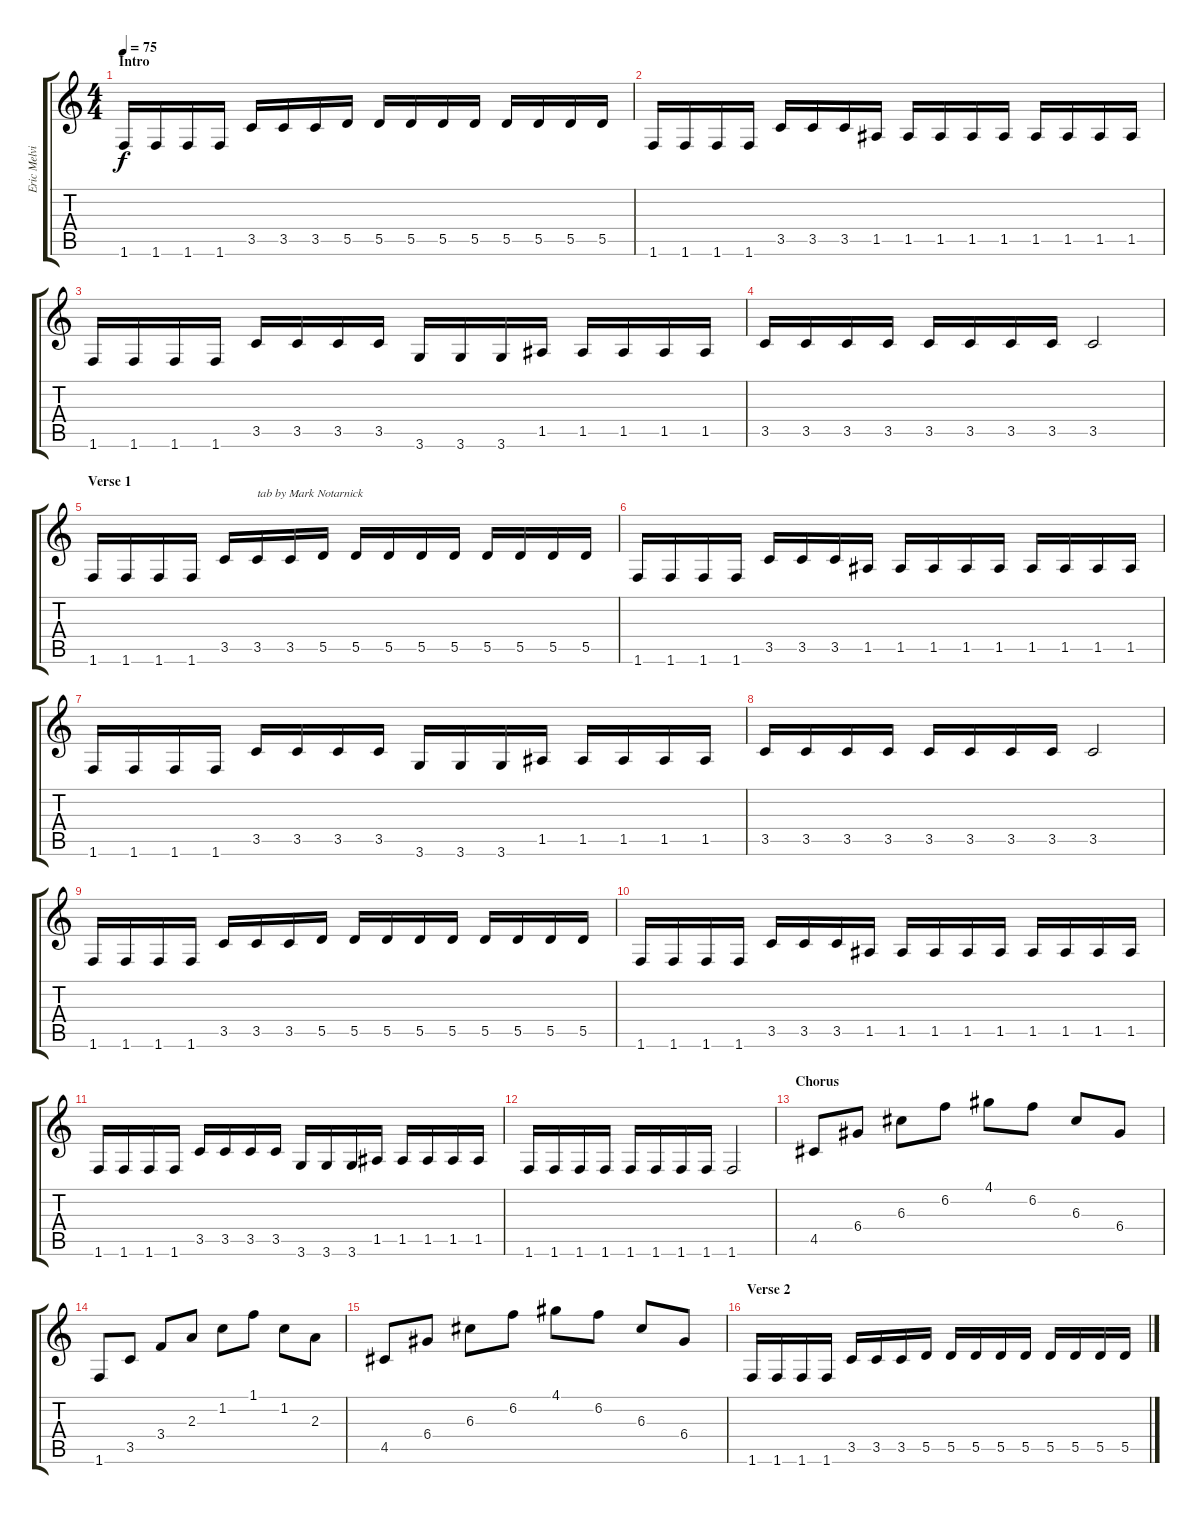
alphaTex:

\track ("Eric Melvin" "Eric Melvi") {instrument electricguitarmuted}
\staff {score tabs}
\tuning (E4 B3 G3 D3 A2 E2) {hide}
\ts (4 4)
\section ("" "Intro")
\tempo 75
\clef g2
\ks c
1.6.16{dy f instrument electricguitarmuted} 1.6.16 1.6.16 1.6.16 3.5.16 3.5.16 3.5.16 5.5.16 5.5.16 5.5.16 5.5.16 5.5.16 5.5.16 5.5.16 5.5.16 5.5.16 |
1.6.16 1.6.16 1.6.16 1.6.16 3.5.16 3.5.16 3.5.16 1.5.16 1.5.16 1.5.16 1.5.16 1.5.16 1.5.16 1.5.16 1.5.16 1.5.16 |
1.6.16 1.6.16 1.6.16 1.6.16 3.5.16 3.5.16 3.5.16 3.5.16 3.6.16 3.6.16 3.6.16 1.5.16 1.5.16 1.5.16 1.5.16 1.5.16 |
3.5.16 3.5.16 3.5.16 3.5.16 3.5.16 3.5.16 3.5.16 3.5.16 3.5.2 |
\section ("" "Verse 1")
1.6.16 1.6.16 1.6.16 1.6.16 3.5.16 3.5.16{txt "tab by Mark Notarnick"} 3.5.16 5.5.16 5.5.16 5.5.16 5.5.16 5.5.16 5.5.16 5.5.16 5.5.16 5.5.16 |
1.6.16 1.6.16 1.6.16 1.6.16 3.5.16 3.5.16 3.5.16 1.5.16 1.5.16 1.5.16 1.5.16 1.5.16 1.5.16 1.5.16 1.5.16 1.5.16 |
1.6.16 1.6.16 1.6.16 1.6.16 3.5.16 3.5.16 3.5.16 3.5.16 3.6.16 3.6.16 3.6.16 1.5.16 1.5.16 1.5.16 1.5.16 1.5.16 |
3.5.16 3.5.16 3.5.16 3.5.16 3.5.16 3.5.16 3.5.16 3.5.16 3.5.2 |
1.6.16 1.6.16 1.6.16 1.6.16 3.5.16 3.5.16 3.5.16 5.5.16 5.5.16 5.5.16 5.5.16 5.5.16 5.5.16 5.5.16 5.5.16 5.5.16 |
1.6.16 1.6.16 1.6.16 1.6.16 3.5.16 3.5.16 3.5.16 1.5.16 1.5.16 1.5.16 1.5.16 1.5.16 1.5.16 1.5.16 1.5.16 1.5.16 |
1.6.16 1.6.16 1.6.16 1.6.16 3.5.16 3.5.16 3.5.16 3.5.16 3.6.16 3.6.16 3.6.16 1.5.16 1.5.16 1.5.16 1.5.16 1.5.16 |
1.6.16 1.6.16 1.6.16 1.6.16 1.6.16 1.6.16 1.6.16 1.6.16 1.6.2 |
\section ("" "Chorus")
4.5.8 6.4.8 6.3.8 6.2.8 4.1.8 6.2.8 6.3.8 6.4.8 |
1.6.8 3.5.8 3.4.8 2.3.8 1.2.8 1.1.8 1.2.8 2.3.8 |
4.5.8 6.4.8 6.3.8 6.2.8 4.1.8 6.2.8 6.3.8 6.4.8 |
\section ("" "Verse 2")
1.6.16 1.6.16 1.6.16 1.6.16 3.5.16 3.5.16 3.5.16 5.5.16 5.5.16 5.5.16 5.5.16 5.5.16 5.5.16 5.5.16 5.5.16 5.5.16
